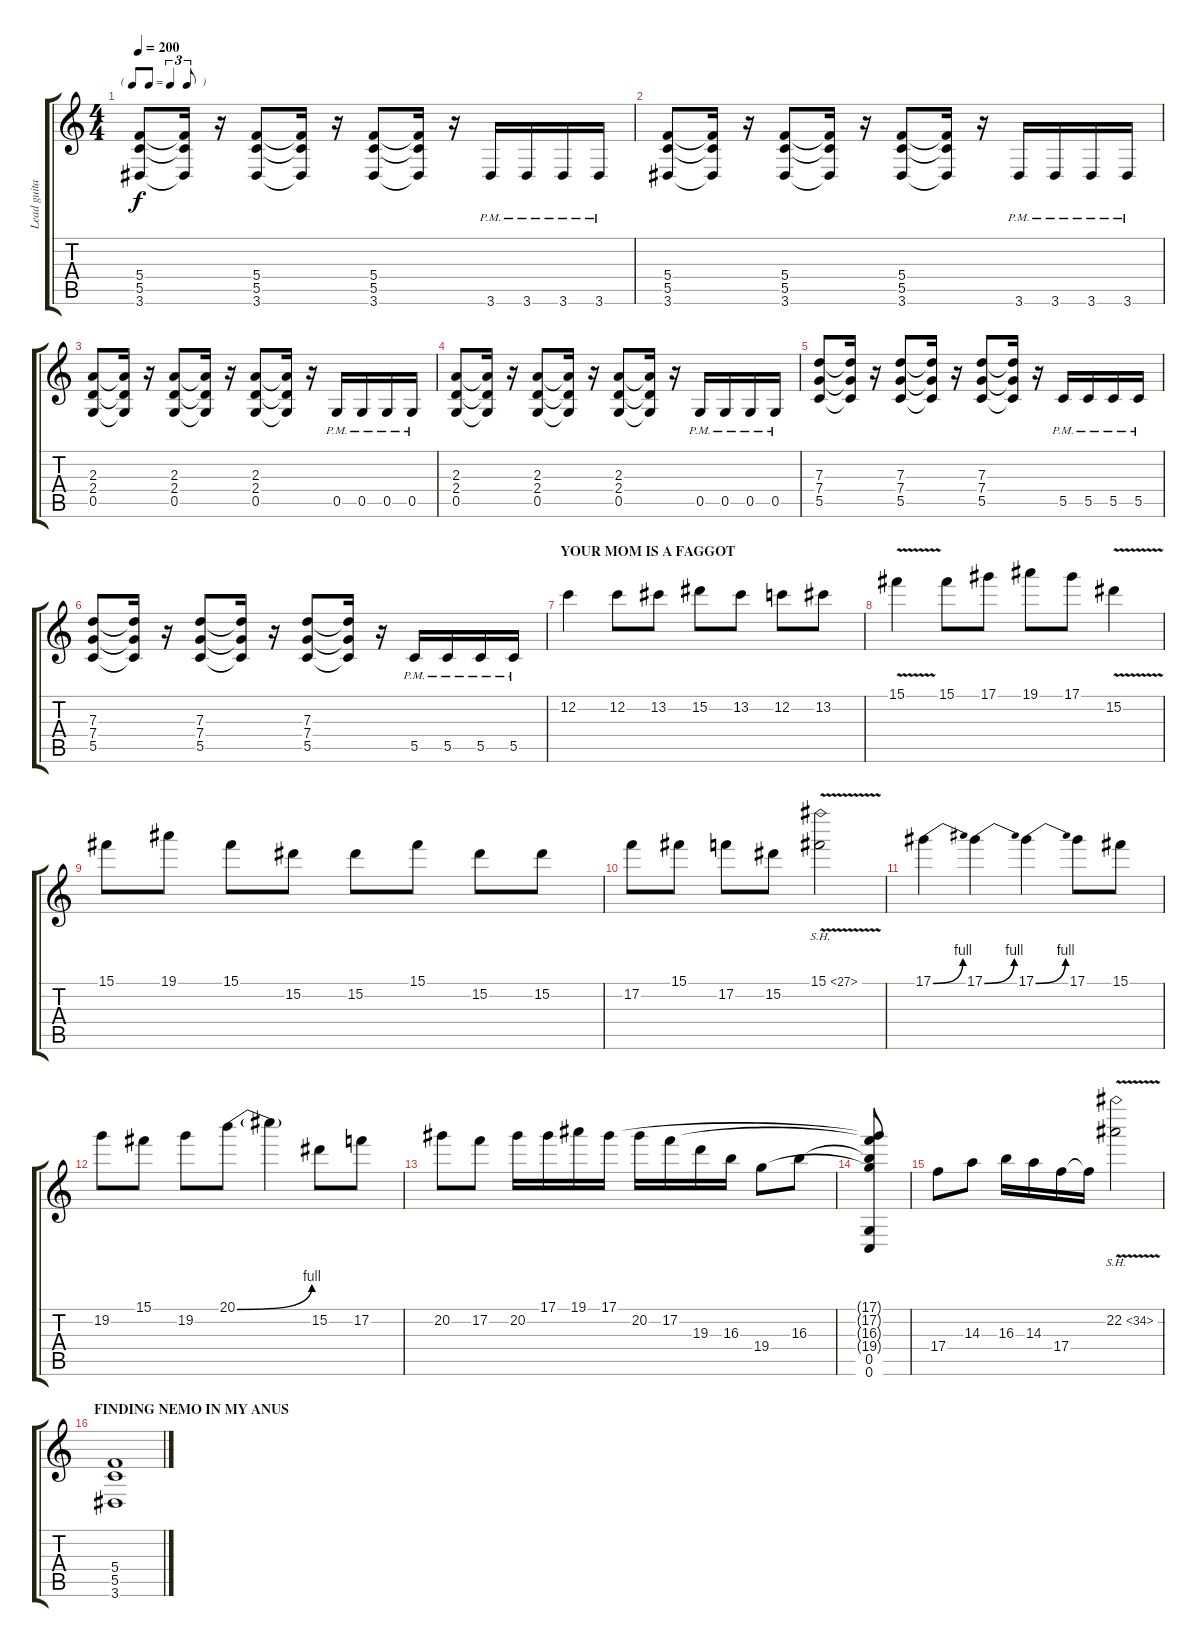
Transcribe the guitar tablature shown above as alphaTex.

\track ("Lead guitar (dipshit)" "Lead guita") {instrument distortionguitar}
\staff {score tabs}
\tuning (Eb4 C4 G3 C3 G2 C2) {hide}
\ts (4 4)
\tf triplet8th
\tempo 200
\clef g2
\ks c
(5.4 5.5 3.6).8{dy f} (5.4{t} 5.5{t} 3.6{t}).16 r.16 (5.4 5.5 3.6).8 (5.4{t} 5.5{t} 3.6{t}).16 r.16 (5.4 5.5 3.6).8 (5.4{t} 5.5{t} 3.6{t}).16 r.16 3.6{pm}.16 3.6{pm}.16 3.6{pm}.16 3.6{pm}.16 |
(5.4 5.5 3.6).8 (5.4{t} 5.5{t} 3.6{t}).16 r.16 (5.4 5.5 3.6).8 (5.4{t} 5.5{t} 3.6{t}).16 r.16 (5.4 5.5 3.6).8 (5.4{t} 5.5{t} 3.6{t}).16 r.16 3.6{pm}.16 3.6{pm}.16 3.6{pm}.16 3.6{pm}.16 |
(2.3 2.4 0.5).8 (2.3{t} 2.4{t} 0.5{t}).16 r.16 (2.3 2.4 0.5).8 (2.3{t} 2.4{t} 0.5{t}).16 r.16 (2.3 2.4 0.5).8 (2.3{t} 2.4{t} 0.5{t}).16 r.16 0.5{pm}.16 0.5{pm}.16 0.5{pm}.16 0.5{pm}.16 |
(2.3 2.4 0.5).8 (2.3{t} 2.4{t} 0.5{t}).16 r.16 (2.3 2.4 0.5).8 (2.3{t} 2.4{t} 0.5{t}).16 r.16 (2.3 2.4 0.5).8 (2.3{t} 2.4{t} 0.5{t}).16 r.16 0.5{pm}.16 0.5{pm}.16 0.5{pm}.16 0.5{pm}.16 |
(7.3 7.4 5.5).8 (7.3{t} 7.4{t} 5.5{t}).16 r.16 (7.3 7.4 5.5).8 (7.3{t} 7.4{t} 5.5{t}).16 r.16 (7.3 7.4 5.5).8 (7.3{t} 7.4{t} 5.5{t}).16 r.16 5.5{pm}.16 5.5{pm}.16 5.5{pm}.16 5.5{pm}.16 |
(7.3 7.4 5.5).8 (7.3{t} 7.4{t} 5.5{t}).16 r.16 (7.3 7.4 5.5).8 (7.3{t} 7.4{t} 5.5{t}).16 r.16 (7.3 7.4 5.5).8 (7.3{t} 7.4{t} 5.5{t}).16 r.16 5.5{pm}.16 5.5{pm}.16 5.5{pm}.16 5.5{pm}.16 |
\section ("" "YOUR MOM IS A FAGGOT")
12.2.4 12.2.8 13.2.8 15.2.8 13.2.8 12.2.8 13.2.8 |
15.1{v}.4 15.1.8 17.1.8 19.1.8 17.1.8 15.2{v}.4 |
15.1.8 19.1.8 15.1.8 15.2.8 15.2.8 15.1.8 15.2.8 15.2.8 |
17.2.8 15.1.8 17.2.8 15.2.8 15.1{sh 12 v}.2 |
17.1{be (bend 0 0 60 4)}.4 17.1{be (bend 0 0 60 4)}.4 17.1{be (bend 0 0 60 4)}.4 17.1.8 15.1.8 |
19.2.8 15.1.8 19.2.8 20.1{be (bend 0 0 60 4)}.8 20.1{t}.4 15.2.8 17.2.8 |
20.2.8 17.2.8 20.2.16 17.1.16 19.1.16 17.1.16 20.2.16 17.2.16 19.3.16 16.3.16 19.4.8 16.3.8 |
(17.1{t} 17.2{t} 16.3{t} 19.4{t} 0.5 0.6).8 |
17.4.8 14.3.8 16.3.16 14.3.16 17.4.16 17.4{t}.16 22.2{sh 12 v}.2 |
\section ("" "FINDING NEMO IN MY ANUS")
(5.4 5.5 3.6).1
